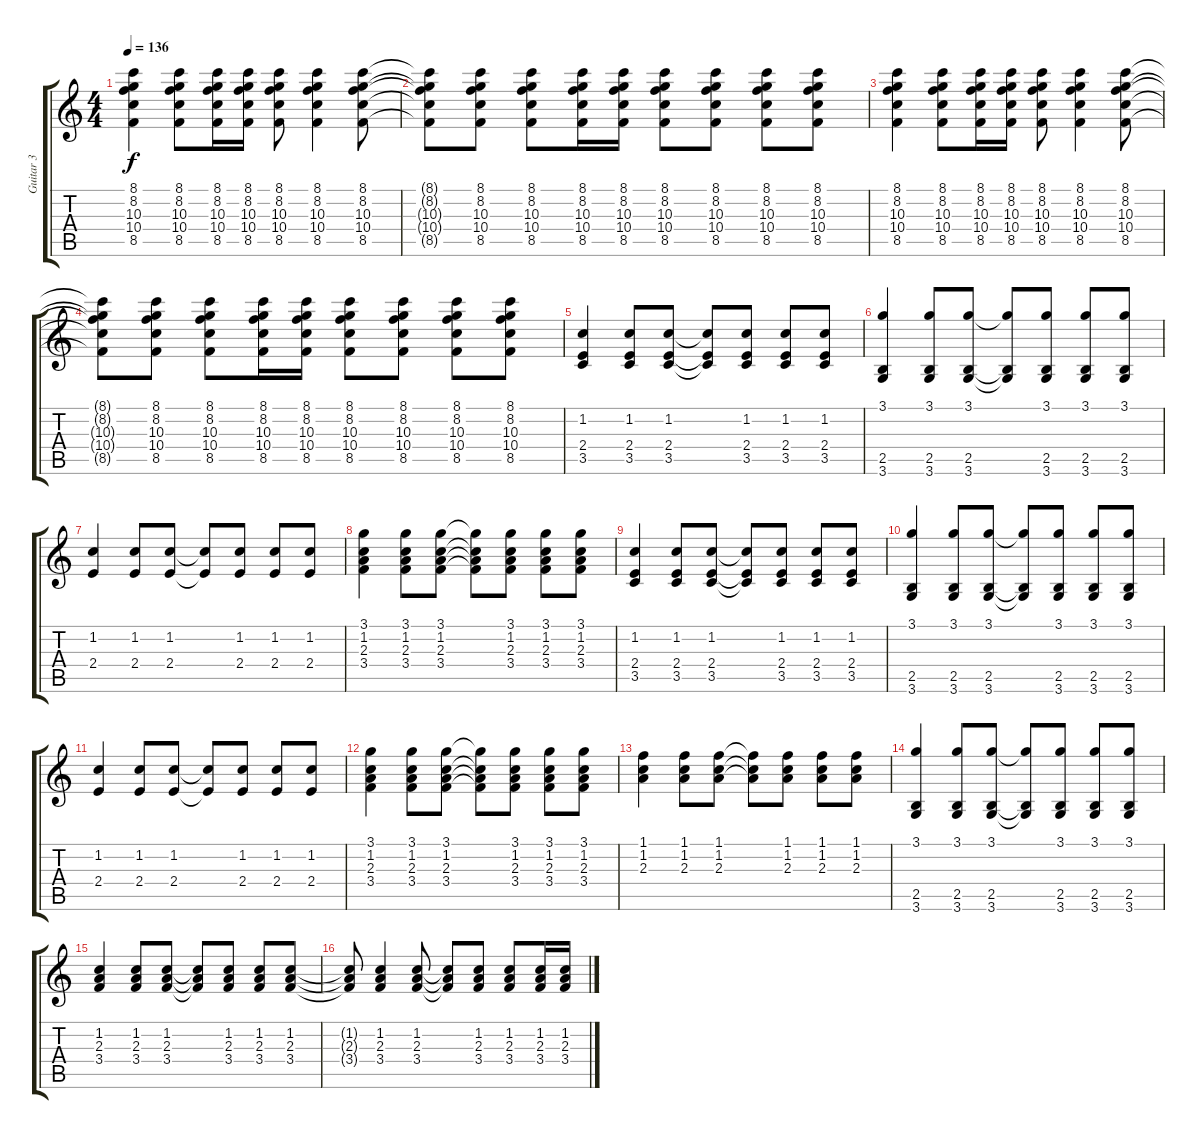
\track ("Guitar 3" "Guitar 3") {instrument acousticguitarsteel}
\staff {score tabs}
\tuning (E4 B3 G3 D3 A2 E2) {hide}
\ts (4 4)
\tempo 136
\clef g2
\ks c
(8.1 8.2 10.3 10.4 8.5).4{dy f instrument acousticguitarsteel} (8.1 8.2 10.3 10.4 8.5).8 (8.1 8.2 10.3 10.4 8.5).16 (8.1 8.2 10.3 10.4 8.5).16 (8.1 8.2 10.3 10.4 8.5).8 (8.1 8.2 10.3 10.4 8.5).4 (8.1 8.2 10.3 10.4 8.5).8 |
(8.1{t} 8.2{t} 10.3{t} 10.4{t} 8.5{t}).8 (8.1 8.2 10.3 10.4 8.5).8 (8.1 8.2 10.3 10.4 8.5).8 (8.1 8.2 10.3 10.4 8.5).16 (8.1 8.2 10.3 10.4 8.5).16 (8.1 8.2 10.3 10.4 8.5).8 (8.1 8.2 10.3 10.4 8.5).8 (8.1 8.2 10.3 10.4 8.5).8 (8.1 8.2 10.3 10.4 8.5).8 |
(8.1 8.2 10.3 10.4 8.5).4 (8.1 8.2 10.3 10.4 8.5).8 (8.1 8.2 10.3 10.4 8.5).16 (8.1 8.2 10.3 10.4 8.5).16 (8.1 8.2 10.3 10.4 8.5).8 (8.1 8.2 10.3 10.4 8.5).4 (8.1 8.2 10.3 10.4 8.5).8 |
(8.1{t} 8.2{t} 10.3{t} 10.4{t} 8.5{t}).8 (8.1 8.2 10.3 10.4 8.5).8 (8.1 8.2 10.3 10.4 8.5).8 (8.1 8.2 10.3 10.4 8.5).16 (8.1 8.2 10.3 10.4 8.5).16 (8.1 8.2 10.3 10.4 8.5).8 (8.1 8.2 10.3 10.4 8.5).8 (8.1 8.2 10.3 10.4 8.5).8 (8.1 8.2 10.3 10.4 8.5).8 |
(1.2 2.4 3.5).4 (1.2 2.4 3.5).8 (1.2 2.4 3.5).8 (1.2{t} 2.4{t} 3.5{t}).8 (1.2 2.4 3.5).8 (1.2 2.4 3.5).8 (1.2 2.4 3.5).8 |
(3.1 2.5 3.6).4 (3.1 2.5 3.6).8 (3.1 2.5 3.6).8 (3.1{t} 2.5{t} 3.6{t}).8 (3.1 2.5 3.6).8 (3.1 2.5 3.6).8 (3.1 2.5 3.6).8 |
(1.2 2.4).4 (1.2 2.4).8 (1.2 2.4).8 (1.2{t} 2.4{t}).8 (1.2 2.4).8 (1.2 2.4).8 (1.2 2.4).8 |
(3.1 1.2 2.3 3.4).4 (3.1 1.2 2.3 3.4).8 (3.1 1.2 2.3 3.4).8 (3.1{t} 1.2{t} 2.3{t} 3.4{t}).8 (3.1 1.2 2.3 3.4).8 (3.1 1.2 2.3 3.4).8 (3.1 1.2 2.3 3.4).8 |
(1.2 2.4 3.5).4 (1.2 2.4 3.5).8 (1.2 2.4 3.5).8 (1.2{t} 2.4{t} 3.5{t}).8 (1.2 2.4 3.5).8 (1.2 2.4 3.5).8 (1.2 2.4 3.5).8 |
(3.1 2.5 3.6).4 (3.1 2.5 3.6).8 (3.1 2.5 3.6).8 (3.1{t} 2.5{t} 3.6{t}).8 (3.1 2.5 3.6).8 (3.1 2.5 3.6).8 (3.1 2.5 3.6).8 |
(1.2 2.4).4 (1.2 2.4).8 (1.2 2.4).8 (1.2{t} 2.4{t}).8 (1.2 2.4).8 (1.2 2.4).8 (1.2 2.4).8 |
(3.1 1.2 2.3 3.4).4 (3.1 1.2 2.3 3.4).8 (3.1 1.2 2.3 3.4).8 (3.1{t} 1.2{t} 2.3{t} 3.4{t}).8 (3.1 1.2 2.3 3.4).8 (3.1 1.2 2.3 3.4).8 (3.1 1.2 2.3 3.4).8 |
(1.1 1.2 2.3).4 (1.1 1.2 2.3).8 (1.1 1.2 2.3).8 (1.1{t} 1.2{t} 2.3{t}).8 (1.1 1.2 2.3).8 (1.1 1.2 2.3).8 (1.1 1.2 2.3).8 |
(3.1 2.5 3.6).4 (3.1 2.5 3.6).8 (3.1 2.5 3.6).8 (3.1{t} 2.5{t} 3.6{t}).8 (3.1 2.5 3.6).8 (3.1 2.5 3.6).8 (3.1 2.5 3.6).8 |
(1.2 2.3 3.4).4 (1.2 2.3 3.4).8 (1.2 2.3 3.4).8 (1.2{t} 2.3{t} 3.4{t}).8 (1.2 2.3 3.4).8 (1.2 2.3 3.4).8 (1.2 2.3 3.4).8 |
(1.2{t} 2.3{t} 3.4{t}).8 (1.2 2.3 3.4).4 (1.2 2.3 3.4).8 (1.2{t} 2.3{t} 3.4{t}).8 (1.2 2.3 3.4).8 (1.2 2.3 3.4).8 (1.2 2.3 3.4).16 (1.2 2.3 3.4).16
